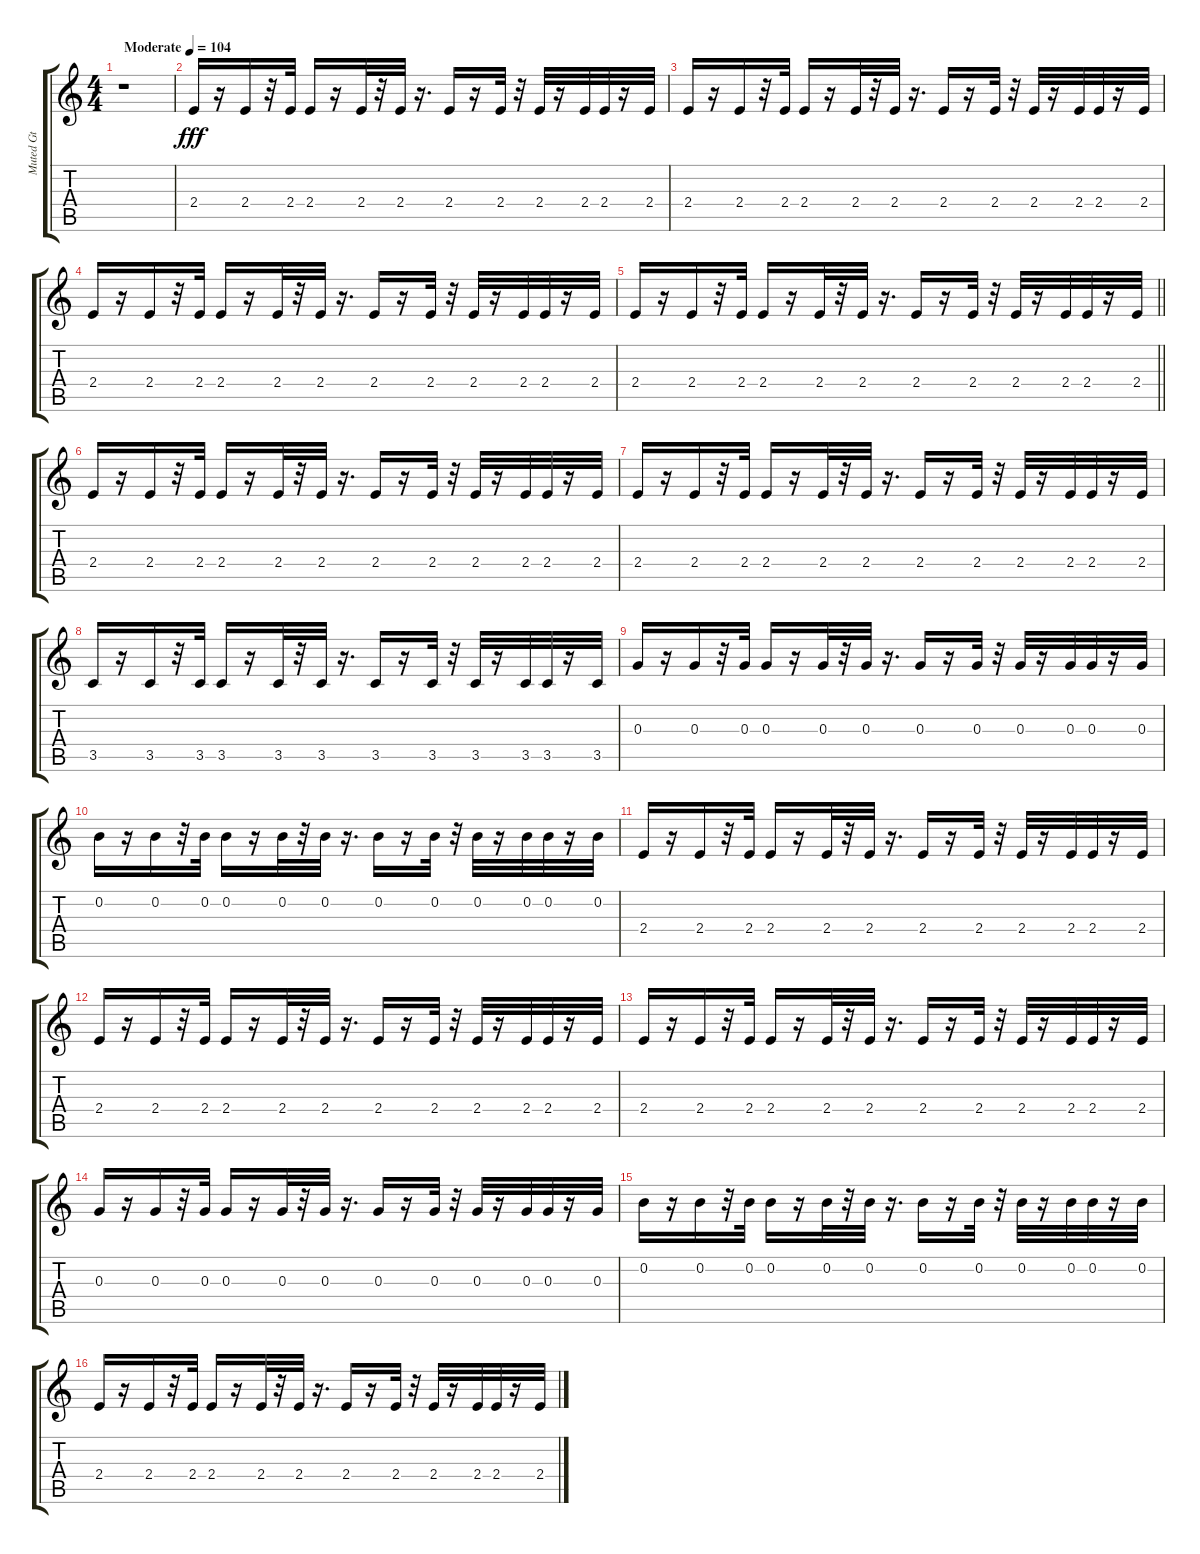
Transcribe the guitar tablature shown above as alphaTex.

\track ("Muted Gt" "Muted Gt") {instrument electricguitarmuted}
\staff {score tabs}
\tuning (E4 B3 G3 D3 A2 E2) {hide}
\ts (4 4)
\tempo (104 "Moderate")
\clef g2
\ks c
r.1{dy fff instrument electricguitarmuted} |
2.4.16 r.16 2.4.16 r.32 2.4.32 2.4.16 r.16 2.4.32 r.32 2.4.32 r.16{d} 2.4.16 r.16 2.4.32 r.32 2.4.32 r.16 2.4.32 2.4.32 r.16 2.4.32 |
2.4.16 r.16 2.4.16 r.32 2.4.32 2.4.16 r.16 2.4.32 r.32 2.4.32 r.16{d} 2.4.16 r.16 2.4.32 r.32 2.4.32 r.16 2.4.32 2.4.32 r.16 2.4.32 |
2.4.16 r.16 2.4.16 r.32 2.4.32 2.4.16 r.16 2.4.32 r.32 2.4.32 r.16{d} 2.4.16 r.16 2.4.32 r.32 2.4.32 r.16 2.4.32 2.4.32 r.16 2.4.32 |
\barLineRight lightlight
2.4.16 r.16 2.4.16 r.32 2.4.32 2.4.16 r.16 2.4.32 r.32 2.4.32 r.16{d} 2.4.16 r.16 2.4.32 r.32 2.4.32 r.16 2.4.32 2.4.32 r.16 2.4.32 |
2.4.16 r.16 2.4.16 r.32 2.4.32 2.4.16 r.16 2.4.32 r.32 2.4.32 r.16{d} 2.4.16 r.16 2.4.32 r.32 2.4.32 r.16 2.4.32 2.4.32 r.16 2.4.32 |
2.4.16 r.16 2.4.16 r.32 2.4.32 2.4.16 r.16 2.4.32 r.32 2.4.32 r.16{d} 2.4.16 r.16 2.4.32 r.32 2.4.32 r.16 2.4.32 2.4.32 r.16 2.4.32 |
3.5.16 r.16 3.5.16 r.32 3.5.32 3.5.16 r.16 3.5.32 r.32 3.5.32 r.16{d} 3.5.16 r.16 3.5.32 r.32 3.5.32 r.16 3.5.32 3.5.32 r.16 3.5.32 |
0.3.16 r.16 0.3.16 r.32 0.3.32 0.3.16 r.16 0.3.32 r.32 0.3.32 r.16{d} 0.3.16 r.16 0.3.32 r.32 0.3.32 r.16 0.3.32 0.3.32 r.16 0.3.32 |
0.2.16 r.16 0.2.16 r.32 0.2.32 0.2.16 r.16 0.2.32 r.32 0.2.32 r.16{d} 0.2.16 r.16 0.2.32 r.32 0.2.32 r.16 0.2.32 0.2.32 r.16 0.2.32 |
2.4.16 r.16 2.4.16 r.32 2.4.32 2.4.16 r.16 2.4.32 r.32 2.4.32 r.16{d} 2.4.16 r.16 2.4.32 r.32 2.4.32 r.16 2.4.32 2.4.32 r.16 2.4.32 |
2.4.16 r.16 2.4.16 r.32 2.4.32 2.4.16 r.16 2.4.32 r.32 2.4.32 r.16{d} 2.4.16 r.16 2.4.32 r.32 2.4.32 r.16 2.4.32 2.4.32 r.16 2.4.32 |
2.4.16 r.16 2.4.16 r.32 2.4.32 2.4.16 r.16 2.4.32 r.32 2.4.32 r.16{d} 2.4.16 r.16 2.4.32 r.32 2.4.32 r.16 2.4.32 2.4.32 r.16 2.4.32 |
0.3.16 r.16 0.3.16 r.32 0.3.32 0.3.16 r.16 0.3.32 r.32 0.3.32 r.16{d} 0.3.16 r.16 0.3.32 r.32 0.3.32 r.16 0.3.32 0.3.32 r.16 0.3.32 |
0.2.16 r.16 0.2.16 r.32 0.2.32 0.2.16 r.16 0.2.32 r.32 0.2.32 r.16{d} 0.2.16 r.16 0.2.32 r.32 0.2.32 r.16 0.2.32 0.2.32 r.16 0.2.32 |
2.4.16 r.16 2.4.16 r.32 2.4.32 2.4.16 r.16 2.4.32 r.32 2.4.32 r.16{d} 2.4.16 r.16 2.4.32 r.32 2.4.32 r.16 2.4.32 2.4.32 r.16 2.4.32
